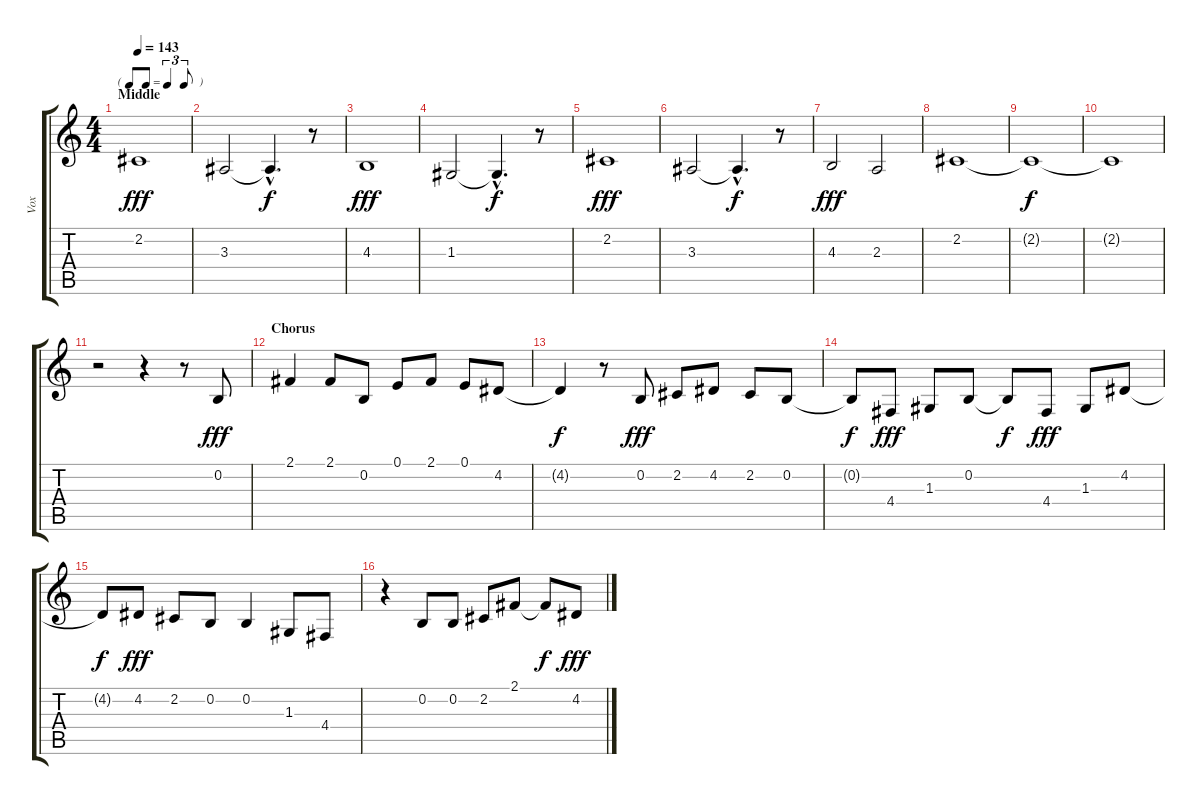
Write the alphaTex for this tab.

\track ("Vox" "Vox") {instrument bassoon}
\staff {score tabs}
\tuning (E4 B3 G3 D3 A2 E2) {hide}
\ts (4 4)
\tf triplet8th
\section ("" "Middle")
\tempo 143
\clef g2
\ks c
2.2.1{dy fff} |
3.3.2 3.3{hac t}.4{d dy f} r.8 |
4.3.1{dy fff} |
1.3.2 1.3{hac t}.4{d dy f} r.8 |
2.2.1{dy fff} |
3.3.2 3.3{hac t}.4{d dy f} r.8 |
4.3.2{dy fff} 2.3.2 |
2.2.1 |
2.2{t}.1{dy f} |
2.2{t}.1 |
r.2 r.4 r.8 0.2.8{dy fff} |
\section ("" "Chorus")
2.1.4 2.1.8 0.2.8 0.1.8 2.1.8 0.1.8 4.2.8 |
4.2{t}.4{dy f} r.8 0.2.8{dy fff} 2.2.8 4.2.8 2.2.8 0.2.8 |
0.2{t}.8{dy f} 4.4.8{dy fff} 1.3.8 0.2.8 0.2{t}.8{dy f} 4.4.8{dy fff} 1.3.8 4.2.8 |
4.2{t}.8{dy f} 4.2.8{dy fff} 2.2.8 0.2.8 0.2.4 1.3.8 4.4.8 |
r.4 0.2.8 0.2.8 2.2.8 2.1.8 2.1{t}.8{dy f} 4.2.8{dy fff}
